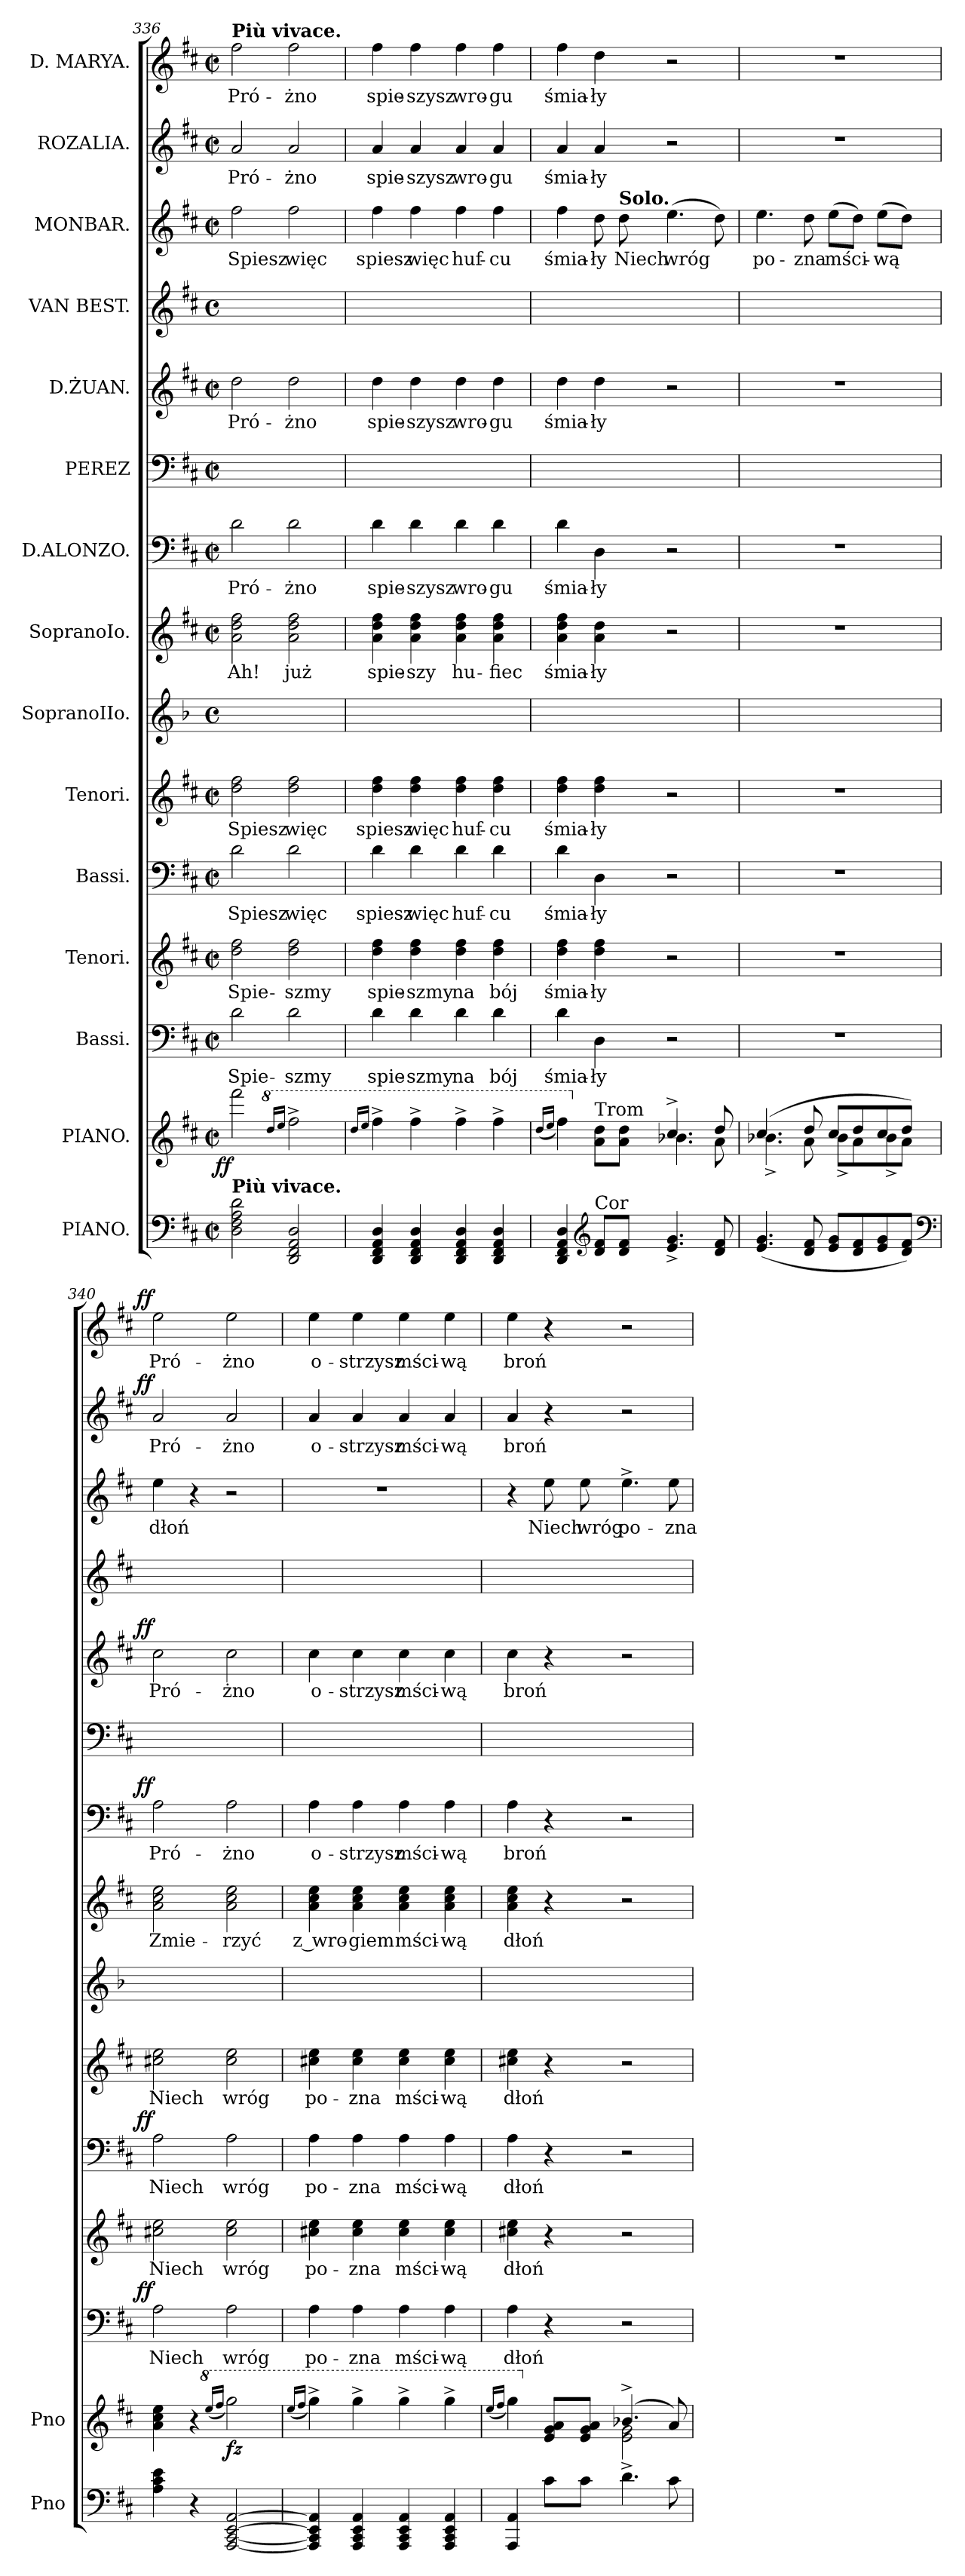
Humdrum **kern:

**kern	**kern	**dynam	**kern	**text	**dynam	**kern	**text	**kern	**text	**dynam	**kern	**text	**kern	**kern	**text	**kern	**text	**dynam	**kern	**text	**kern	**text	**dynam	**kern	**text	**kern	**text	**kern	**text	**dynam	**kern	**text	**dynam
*part15	*part14	*part14	*part13	*part13	*part13	*part12	*part12	*part11	*part11	*part11	*part10	*part10	*part9	*part8	*part8	*part7	*part7	*part7	*part6	*part6	*part5	*part5	*part5	*part4	*part4	*part3	*part3	*part2	*part2	*part2	*part1	*part1	*part1
*staff15	*staff14	*staff14	*staff13	*staff13	*staff13	*staff12	*staff12	*staff11	*staff11	*staff11	*staff10	*staff10	*staff9	*staff8	*staff8	*staff7	*staff7	*staff7	*staff6	*staff6	*staff5	*staff5	*staff5	*staff4	*staff4	*staff3	*staff3	*staff2	*staff2	*staff2	*staff1	*staff1	*staff1
*I"PIANO.	*I"PIANO.	*	*I"Bassi.	*	*	*I"Tenori.	*	*I"Bassi.	*	*	*I"Tenori.	*	*I"SopranoIIo.	*I"SopranoIo.	*	*I"D.ALONZO.	*	*	*I"PEREZ	*	*I"D.ŻUAN.	*	*	*I"VAN BEST.	*	*I"MONBAR.	*	*I"ROZALIA.	*	*	*I"D. MARYA.	*	*
*I'Pno	*I'Pno	*	*	*	*	*	*	*	*	*	*	*	*	*	*	*	*	*	*	*	*	*	*	*	*	*	*	*	*	*	*	*	*
*clefF4	*clefG2	*	*clefF4	*	*	*clefG2	*	*clefF4	*	*	*clefG2	*	*clefG2	*clefG2	*	*clefF4	*	*	*clefF4	*	*clefG2	*	*	*clefG2	*	*clefG2	*	*clefG2	*	*	*clefG2	*	*
*	*	*	*	*	*	*ITrd8c12	*	*	*	*	*ITrd8c12	*	*	*	*	*	*	*	*	*	*ITrd8c12	*	*	*ITrd8c12	*	*ITrd8c12	*	*	*	*	*	*	*
*k[f#c#]	*k[f#c#]	*	*k[f#c#]	*	*	*k[f#c#]	*	*k[f#c#]	*	*	*k[f#c#]	*	*k[b-]	*k[f#c#]	*	*k[f#c#]	*	*	*k[f#c#]	*	*k[f#c#]	*	*	*k[f#c#]	*	*k[f#c#]	*	*k[f#c#]	*	*	*k[f#c#]	*	*
*M2/2	*M2/2	*	*M2/2	*	*	*M2/2	*	*M2/2	*	*	*M2/2	*	*M4/4	*M2/2	*	*M2/2	*	*	*M2/2	*	*M2/2	*	*	*M4/4	*	*M2/2	*	*M2/2	*	*	*M2/2	*	*
*met(c|)	*met(c|)	*	*met(c|)	*	*	*met(c|)	*	*met(c|)	*	*	*met(c|)	*	*met(c)	*met(c|)	*	*met(c|)	*	*	*met(c|)	*	*met(c|)	*	*	*met(c)	*	*met(c|)	*	*met(c|)	*	*	*met(c|)	*	*
=336	=336	=336	=336	=336	=336	=336	=336	=336	=336	=336	=336	=336	=336	=336	=336	=336	=336	=336	=336	=336	=336	=336	=336	=336	=336	=336	=336	=336	=336	=336	=336	=336	=336
!	!	!	!	!	!	!	!	!	!	!	!	!	!	!	!	!	!	!	!	!	!	!	!	!	!	!	!	!	!	!	!LO:TX:a:B:t=Più vivace.	!	!
!	!LO:TX:b:B:t=Più vivace.	!	!	!	!	!	!	!	!	!	!	!	!	!	!	!	!	!	!	!	!	!	!	!	!	!	!	!	!	!	!	!	!
!	!	!LO:DY:b:rj	!	!	!	!	!	!	!	!	!	!	!	!	!	!	!	!	!	!	!	!	!	!	!	!	!	!	!	!	!	!	!
2D\ 2F#\ 2A\ 2d\	2fff#\	ff	2d\	Spie-	.	2d\ 2f#\	Spie-	2d\	Spiesz	.	2d\ 2f#\	Spiesz	1ryy	2a\ 2dd\ 2ff#\	Ah!	2d\	Pró-	.	2d\yy	Spiesz	2d\	Pró-	.	2f#\yy	Spie-	2f#\	Spiesz	2a/	Pró-	.	2ff#\	Pró-	.
*	*8va	*	*	*	*	*	*	*	*	*	*	*	*	*	*	*	*	*	*	*	*	*	*	*	*	*	*	*	*	*	*	*	*
.	16qqddd/LL	.	.	.	.	.	.	.	.	.	.	.	.	.	.	.	.	.	.	.	.	.	.	.	.	.	.	.	.	.	.	.	.
.	16qqeee/JJ	.	.	.	.	.	.	.	.	.	.	.	.	.	.	.	.	.	.	.	.	.	.	.	.	.	.	.	.	.	.	.	.
2DD/ 2FF#/ 2AA/ 2D/	2fff#^<\	.	2d\	-szmy	.	2d\ 2f#\	-szmy	2d\	więc	.	2d\ 2f#\	więc	.	2a\ 2dd\ 2ff#\	już	2d\	-żno	.	2d\yy	więc	2d\	-żno	.	2f#\yy	-szmy	2f#\	więc	2a/	-żno	.	2ff#\	-żno	.
=337	=337	=337	=337	=337	=337	=337	=337	=337	=337	=337	=337	=337	=337	=337	=337	=337	=337	=337	=337	=337	=337	=337	=337	=337	=337	=337	=337	=337	=337	=337	=337	=337	=337
.	16qqddd/LL	.	.	.	.	.	.	.	.	.	.	.	.	.	.	.	.	.	.	.	.	.	.	.	.	.	.	.	.	.	.	.	.
.	16qqeee/JJ	.	.	.	.	.	.	.	.	.	.	.	.	.	.	.	.	.	.	.	.	.	.	.	.	.	.	.	.	.	.	.	.
4DD/ 4FF#/ 4AA/ 4D/	4fff#^<\	.	4d\	spie-	.	4d\ 4f#\	spie-	4d\	spiesz	.	4d\ 4f#\	spiesz	1ryy	4a\ 4dd\ 4ff#\	spie-	4d\	spie-	.	4d\yy	spiesz	4d\	spie-	.	4f#\yy	spie-	4f#\	spiesz	4a/	spie-	.	4ff#\	spie-	.
4DD/ 4FF#/ 4AA/ 4D/	4fff#^<\	.	4d\	-szmy	.	4d\ 4f#\	-szmy	4d\	więc	.	4d\ 4f#\	więc	.	4a\ 4dd\ 4ff#\	-szy	4d\	-szysz	.	4d\yy	więc	4d\	-szysz	.	4f#\yy	-szmy	4f#\	więc	4a/	-szysz	.	4ff#\	-szysz	.
4DD/ 4FF#/ 4AA/ 4D/	4fff#^<\	.	4d\	na	.	4d\ 4f#\	na	4d\	huf-	.	4d\ 4f#\	huf-	.	4a\ 4dd\ 4ff#\	hu-	4d\	wro-	.	4d\yy	huf-	4d\	wro-	.	4f#\yy	na	4f#\	huf-	4a/	wro-	.	4ff#\	wro-	.
4DD/ 4FF#/ 4AA/ 4D/	4fff#^<\	.	4d\	bój	.	4d\ 4f#\	bój	4d\	-cu	.	4d\ 4f#\	-cu	.	4a\ 4dd\ 4ff#\	-fiec	4d\	-gu	.	4d\yy	-cu	4d\	-gu	.	4f#\yy	bój	4f#\	-cu	4a/	-gu	.	4ff#\	-gu	.
=338	=338	=338	=338	=338	=338	=338	=338	=338	=338	=338	=338	=338	=338	=338	=338	=338	=338	=338	=338	=338	=338	=338	=338	=338	=338	=338	=338	=338	=338	=338	=338	=338	=338
.	(<16qqddd/LL	.	.	.	.	.	.	.	.	.	.	.	.	.	.	.	.	.	.	.	.	.	.	.	.	.	.	.	.	.	.	.	.
.	16qqeee/JJ	.	.	.	.	.	.	.	.	.	.	.	.	.	.	.	.	.	.	.	.	.	.	.	.	.	.	.	.	.	.	.	.
*	*^	*	*	*	*	*	*	*	*	*	*	*	*	*	*	*	*	*	*	*	*	*	*	*	*	*	*	*	*	*	*	*	*
4DD/ 4FF#/ 4AA/ 4D/	4fff#\)	2ryy	.	4d\	śmia-	.	4d\ 4f#\	śmia-	4d\	śmia-	.	4d\ 4f#\	śmia-	1ryy	4a\ 4dd\ 4ff#\	śmia-	4d\	śmia-	.	4d\yy	śmia-	4d\	śmia-	.	4f#\yy	śmia-	4f#\	śmia-	4a/	śmia-	.	4ff#\	śmia-	.
*clefG2	*	*	*	*	*	*	*	*	*	*	*	*	*	*	*	*	*	*	*	*	*	*	*	*	*	*	*	*	*	*	*	*	*	*
*	*X8va	*	*	*	*	*	*	*	*	*	*	*	*	*	*	*	*	*	*	*	*	*	*	*	*	*	*	*	*	*	*	*	*	*
!	!LO:TX:a:t=Trom	!	!	!	!	!	!	!	!	!	!	!	!	!	!	!	!	!	!	!	!	!	!	!	!	!	!	!	!	!	!	!	!	!
!LO:TX:a:t=Cor	!	!	!	!	!	!	!	!	!	!	!	!	!	!	!	!	!	!	!	!	!	!	!	!	!	!	!	!	!	!	!	!	!	!
8d/ 8f#/L	8a\ 8dd\L	.	.	4D\	-ły	.	4d\ 4f#\	-ły	4D\	-ły	.	4d\ 4f#\	-ły	.	4a\ 4dd\	-ły	4D\	-ły	.	4D\yy	-ły	4d\	-ły	.	4f#\yy	-ły	8d\	-ły	4a/	-ły	.	4dd\	-ły	.
!	!	!	!	!	!	!	!	!	!	!	!	!	!	!	!	!	!	!	!	!	!	!	!	!	!	!	!LO:TX:a:B:t=Solo.	!	!	!	!	!	!	!
8d/ 8f#/J	8a\ 8dd\J	.	.	.	.	.	.	.	.	.	.	.	.	.	.	.	.	.	.	.	.	.	.	.	.	.	8d\	Niech	.	.	.	.	.	.
4.e^>/ 4.g^>/	4.cc#^/	4.b-X\	.	2r	.	.	2r	.	2r	.	.	2r	.	.	2r	.	2r	.	.	2ryy	.	2r	.	.	2ryy	.	(4.e\	wróg	2r	.	.	2r	.	.
8d/ 8f#/	8dd/	8a\	.	.	.	.	.	.	.	.	.	.	.	.	.	.	.	.	.	.	.	.	.	.	.	.	8d\)	.	.	.	.	.	.	.
=339	=339	=339	=339	=339	=339	=339	=339	=339	=339	=339	=339	=339	=339	=339	=339	=339	=339	=339	=339	=339	=339	=339	=339	=339	=339	=339	=339	=339	=339	=339	=339	=339	=339	=339
(4.e/ 4.g/	(4.cc#/	4.b-X^\	.	1r	.	.	1r	.	1r	.	.	1r	.	1ryy	1r	.	1r	.	.	1ryy	.	1r	.	.	1ryy	.	4.e\	po-	1r	.	.	1r	.	.
8d/ 8f#/	8dd/	8a\	.	.	.	.	.	.	.	.	.	.	.	.	.	.	.	.	.	.	.	.	.	.	.	.	8d\	-zna	.	.	.	.	.	.
8e/ 8g/L	8cc#/L	8b-^\L	.	.	.	.	.	.	.	.	.	.	.	.	.	.	.	.	.	.	.	.	.	.	.	.	(8e\L	mści-	.	.	.	.	.	.
8d/ 8f#/	8dd/	8a\	.	.	.	.	.	.	.	.	.	.	.	.	.	.	.	.	.	.	.	.	.	.	.	.	8d\J)	.	.	.	.	.	.	.
8e/ 8g/	8cc#/	8b-^\	.	.	.	.	.	.	.	.	.	.	.	.	.	.	.	.	.	.	.	.	.	.	.	.	(8e\L	-wą	.	.	.	.	.	.
8d/ 8f#/J)	8dd/J)	8a\J	.	.	.	.	.	.	.	.	.	.	.	.	.	.	.	.	.	.	.	.	.	.	.	.	8d\J)	.	.	.	.	.	.	.
*	*v	*v	*	*	*	*	*	*	*	*	*	*	*	*	*	*	*	*	*	*	*	*	*	*	*	*	*	*	*	*	*	*	*	*
*clefF4	*	*	*	*	*	*	*	*	*	*	*	*	*	*	*	*	*	*	*	*	*	*	*	*	*	*	*	*	*	*	*	*	*
=340	=340	=340	=340	=340	=340	=340	=340	=340	=340	=340	=340	=340	=340	=340	=340	=340	=340	=340	=340	=340	=340	=340	=340	=340	=340	=340	=340	=340	=340	=340	=340	=340	=340
*	*^	*	*	*	*	*	*	*	*	*	*	*	*	*	*	*	*	*	*	*	*	*	*	*	*	*	*	*	*	*	*	*	*
!	!	!	!	!	!	!LO:DY:a:rj	!	!	!	!	!LO:DY:a:rj	!	!	!	!	!	!	!	!LO:DY:a:rj	!	!	!	!	!LO:DY:a:rj	!	!	!	!	!	!	!LO:DY:a:rj	!	!	!LO:DY:a:rj
*	*v	*v	*	*	*	*	*	*	*	*	*	*	*	*	*	*	*	*	*	*	*	*	*	*	*	*	*	*	*	*	*	*	*	*
4A\ 4c#\ 4e\	4a\ 4cc#\ 4ee\	.	2A\	Niech	ff	2c#X\ 2e\	Niech	2A\	Niech	ff	2c#X\ 2e\	Niech	1ryy	2a\ 2cc#\ 2ee\	Zmie-	2A\	Pró-	ff	2A\yy	Niech	2c#\	Pró-	ff	2e\yy	Niech	4e\	dłoń	2a/	Pró-	ff	2ee\	Pró-	ff
4r	4r	.	.	.	.	.	.	.	.	.	.	.	.	.	.	.	.	.	.	.	.	.	.	.	.	4r	.	.	.	.	.	.	.
*	*8va	*	*	*	*	*	*	*	*	*	*	*	*	*	*	*	*	*	*	*	*	*	*	*	*	*	*	*	*	*	*	*	*
.	(16qqeee/LL	.	.	.	.	.	.	.	.	.	.	.	.	.	.	.	.	.	.	.	.	.	.	.	.	.	.	.	.	.	.	.	.
.	16qqfff#/JJ	.	.	.	.	.	.	.	.	.	.	.	.	.	.	.	.	.	.	.	.	.	.	.	.	.	.	.	.	.	.	.	.
[2AAA/ [2CC#/ [2EE/ [2AA/	2ggg\)	fz	2A\	wróg	.	2c#\ 2e\	wróg	2A\	wróg	.	2c#\ 2e\	wróg	.	2a\ 2cc#\ 2ee\	-rzyć	2A\	-żno	.	2A\yy	wróg	2c#\	-żno	.	2e\yy	wróg	2r	.	2a/	-żno	.	2ee\	-żno	.
=341	=341	=341	=341	=341	=341	=341	=341	=341	=341	=341	=341	=341	=341	=341	=341	=341	=341	=341	=341	=341	=341	=341	=341	=341	=341	=341	=341	=341	=341	=341	=341	=341	=341
.	(16qqeee/LL	.	.	.	.	.	.	.	.	.	.	.	.	.	.	.	.	.	.	.	.	.	.	.	.	.	.	.	.	.	.	.	.
.	16qqfff#/JJ	.	.	.	.	.	.	.	.	.	.	.	.	.	.	.	.	.	.	.	.	.	.	.	.	.	.	.	.	.	.	.	.
4AAA]/ 4CC#]/ 4EE]/ 4AA]/	4ggg^<\)	.	4A\	po-	.	4c#X\ 4e\	po-	4A\	po-	.	4c#X\ 4e\	po-	1ryy	4a\ 4cc#\ 4ee\	z wro-	4A\	o-	.	4A\yy	po-	4c#\	o-	.	4e\yy	po-	1r	.	4a/	o-	.	4ee\	o-	.
4AAA/ 4CC#/ 4EE/ 4AA/	4ggg^<\	.	4A\	-zna	.	4c#\ 4e\	-zna	4A\	-zna	.	4c#\ 4e\	-zna	.	4a\ 4cc#\ 4ee\	-giem	4A\	-strzysz	.	4A\yy	-zna	4c#\	-strzysz	.	4e\yy	-zna	.	.	4a/	-strzysz	.	4ee\	-strzysz	.
4AAA/ 4CC#/ 4EE/ 4AA/	4ggg^<\	.	4A\	mści-	.	4c#\ 4e\	mści-	4A\	mści-	.	4c#\ 4e\	mści-	.	4a\ 4cc#\ 4ee\	mści-	4A\	mści-	.	4A\yy	mści-	4c#\	mści-	.	4e\yy	mści-	.	.	4a/	mści-	.	4ee\	mści-	.
4AAA/ 4CC#/ 4EE/ 4AA/	4ggg^<\	.	4A\	-wą	.	4c#\ 4e\	-wą	4A\	-wą	.	4c#\ 4e\	-wą	.	4a\ 4cc#\ 4ee\	-wą	4A\	-wą	.	4A\yy	-wą	4c#\	-wą	.	4e\yy	-wą	.	.	4a/	-wą	.	4ee\	-wą	.
=342	=342	=342	=342	=342	=342	=342	=342	=342	=342	=342	=342	=342	=342	=342	=342	=342	=342	=342	=342	=342	=342	=342	=342	=342	=342	=342	=342	=342	=342	=342	=342	=342	=342
.	(<16qqeee/LL	.	.	.	.	.	.	.	.	.	.	.	.	.	.	.	.	.	.	.	.	.	.	.	.	.	.	.	.	.	.	.	.
.	16qqfff#/JJ	.	.	.	.	.	.	.	.	.	.	.	.	.	.	.	.	.	.	.	.	.	.	.	.	.	.	.	.	.	.	.	.
*	*^	*	*	*	*	*	*	*	*	*	*	*	*	*	*	*	*	*	*	*	*	*	*	*	*	*	*	*	*	*	*	*	*
4AAA/ 4AA/	4ggg\)	2ryy	.	4A\	dłoń	.	4c#X\ 4e\	dłoń	4A\	dłoń	.	4c#X\ 4e\	dłoń	1ryy	4a\ 4cc#\ 4ee\	dłoń	4A\	broń	.	4A\yy	dłoń	4c#\	broń	.	4e\yy	dłoń	4r	.	4a/	broń	.	4ee\	broń	.
*	*X8va	*	*	*	*	*	*	*	*	*	*	*	*	*	*	*	*	*	*	*	*	*	*	*	*	*	*	*	*	*	*	*	*	*
8c#\L	8e/ 8g/ 8a/L	.	.	4r	.	.	4r	.	4r	.	.	4r	.	.	4r	.	4r	.	.	4ryy	.	4r	.	.	4ryy	.	8e\	Niech	4r	.	.	4r	.	.
8c#\J	8e/ 8g/ 8a/J	.	.	.	.	.	.	.	.	.	.	.	.	.	.	.	.	.	.	.	.	.	.	.	.	.	8e\	wróg	.	.	.	.	.	.
4.d^<\	(4.b-X^/	2e\ 2g\	.	2r	.	.	2r	.	2r	.	.	2r	.	.	2r	.	2r	.	.	2ryy	.	2r	.	.	2ryy	.	4.e^\	po-	2r	.	.	2r	.	.
8c#\	8a/)	.	.	.	.	.	.	.	.	.	.	.	.	.	.	.	.	.	.	.	.	.	.	.	.	.	8e\	-zna	.	.	.	.	.	.
*	*v	*v	*	*	*	*	*	*	*	*	*	*	*	*	*	*	*	*	*	*	*	*	*	*	*	*	*	*	*	*	*	*	*	*
=	=	=	=	=	=	=	=	=	=	=	=	=	=	=	=	=	=	=	=	=	=	=	=	=	=	=	=	=	=	=	=	=	=
*-	*-	*-	*-	*-	*-	*-	*-	*-	*-	*-	*-	*-	*-	*-	*-	*-	*-	*-	*-	*-	*-	*-	*-	*-	*-	*-	*-	*-	*-	*-	*-	*-	*-
